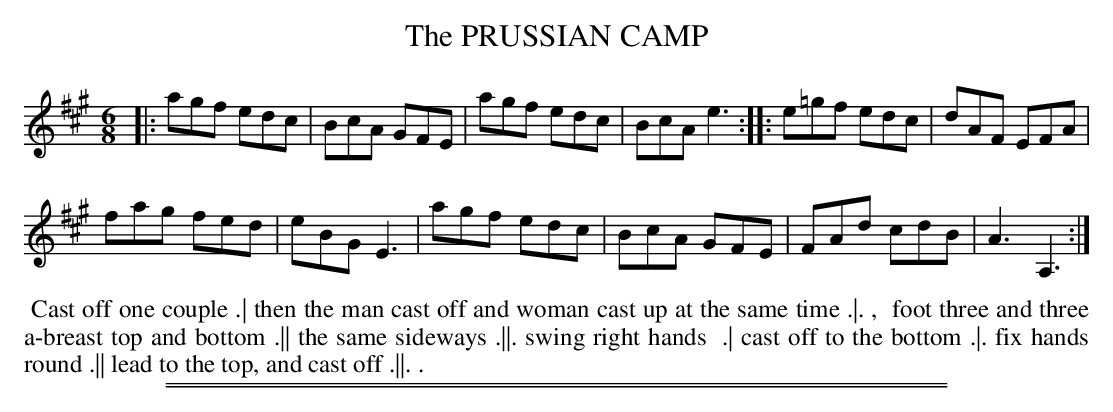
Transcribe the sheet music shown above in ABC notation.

X:1
T: The PRUSSIAN CAMP
M: 6/8
L: 1/8
K: A
|:\
agf edc | BcA GFE |\
agf edc | BcA e3 ::\
e=gf edc | dAF EFA |
fag fed | eBG E3 |\
agf edc | BcA GFE |\
FAd cdB | A3 A,3 :|
